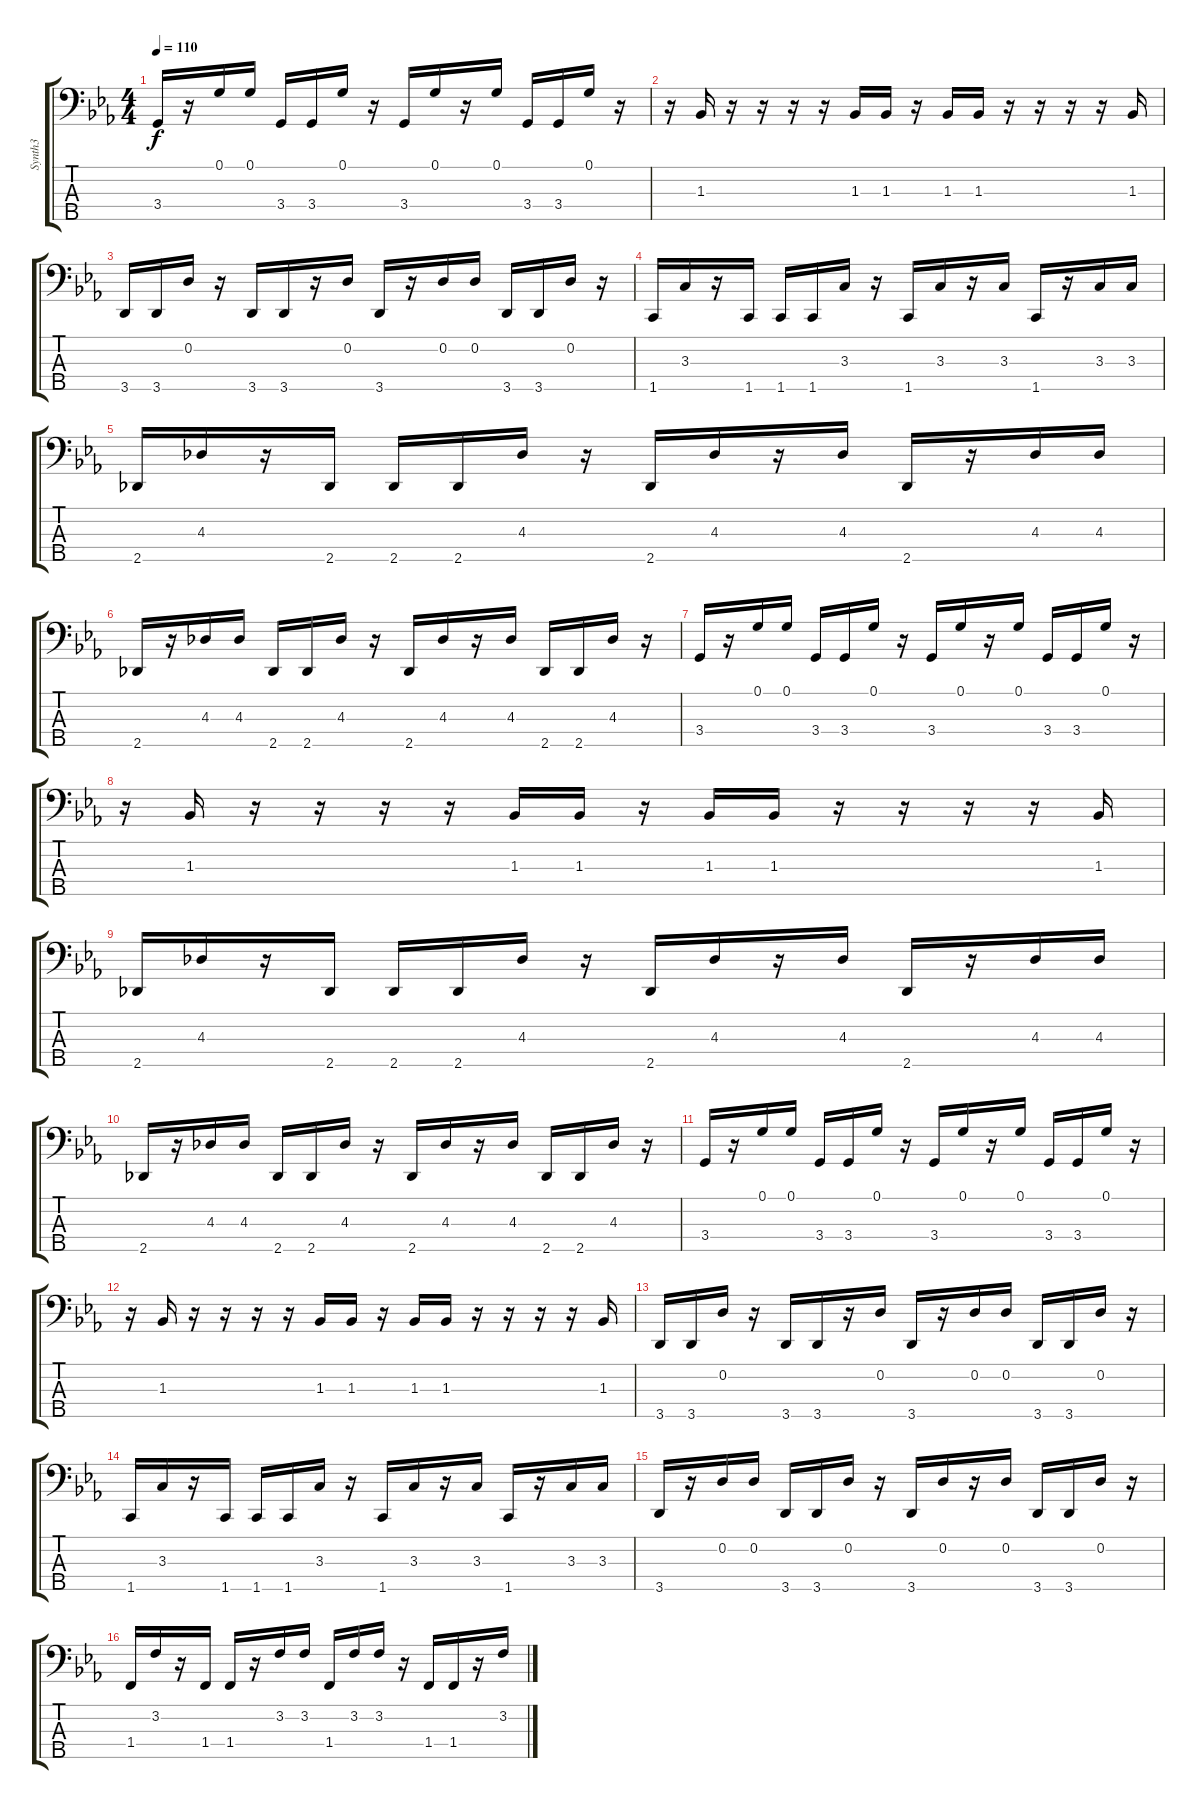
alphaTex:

\track ("Synth3" "Synth3") {instrument electricbassfinger}
\staff {score tabs}
\tuning (G2 D2 A1 E1 B0) {hide}
\ts (4 4)
\tempo 110
\clef f4
\ks eb
3.4.16{dy f} r.16 0.1.16 0.1.16 3.4.16 3.4.16 0.1.16 r.16 3.4.16 0.1.16 r.16 0.1.16 3.4.16 3.4.16 0.1.16 r.16 |
r.16 1.3.16 r.16 r.16 r.16 r.16 1.3.16 1.3.16 r.16 1.3.16 1.3.16 r.16 r.16 r.16 r.16 1.3.16 |
3.5.16 3.5.16 0.2.16 r.16 3.5.16 3.5.16 r.16 0.2.16 3.5.16 r.16 0.2.16 0.2.16 3.5.16 3.5.16 0.2.16 r.16 |
1.5.16 3.3.16 r.16 1.5.16 1.5.16 1.5.16 3.3.16 r.16 1.5.16 3.3.16 r.16 3.3.16 1.5.16 r.16 3.3.16 3.3.16 |
2.5.16 4.3.16 r.16 2.5.16 2.5.16 2.5.16 4.3.16 r.16 2.5.16 4.3.16 r.16 4.3.16 2.5.16 r.16 4.3.16 4.3.16 |
2.5.16 r.16 4.3.16 4.3.16 2.5.16 2.5.16 4.3.16 r.16 2.5.16 4.3.16 r.16 4.3.16 2.5.16 2.5.16 4.3.16 r.16 |
3.4.16 r.16 0.1.16 0.1.16 3.4.16 3.4.16 0.1.16 r.16 3.4.16 0.1.16 r.16 0.1.16 3.4.16 3.4.16 0.1.16 r.16 |
r.16 1.3.16 r.16 r.16 r.16 r.16 1.3.16 1.3.16 r.16 1.3.16 1.3.16 r.16 r.16 r.16 r.16 1.3.16 |
2.5.16 4.3.16 r.16 2.5.16 2.5.16 2.5.16 4.3.16 r.16 2.5.16 4.3.16 r.16 4.3.16 2.5.16 r.16 4.3.16 4.3.16 |
2.5.16 r.16 4.3.16 4.3.16 2.5.16 2.5.16 4.3.16 r.16 2.5.16 4.3.16 r.16 4.3.16 2.5.16 2.5.16 4.3.16 r.16 |
3.4.16 r.16 0.1.16 0.1.16 3.4.16 3.4.16 0.1.16 r.16 3.4.16 0.1.16 r.16 0.1.16 3.4.16 3.4.16 0.1.16 r.16 |
r.16 1.3.16 r.16 r.16 r.16 r.16 1.3.16 1.3.16 r.16 1.3.16 1.3.16 r.16 r.16 r.16 r.16 1.3.16 |
3.5.16 3.5.16 0.2.16 r.16 3.5.16 3.5.16 r.16 0.2.16 3.5.16 r.16 0.2.16 0.2.16 3.5.16 3.5.16 0.2.16 r.16 |
1.5.16 3.3.16 r.16 1.5.16 1.5.16 1.5.16 3.3.16 r.16 1.5.16 3.3.16 r.16 3.3.16 1.5.16 r.16 3.3.16 3.3.16 |
3.5.16 r.16 0.2.16 0.2.16 3.5.16 3.5.16 0.2.16 r.16 3.5.16 0.2.16 r.16 0.2.16 3.5.16 3.5.16 0.2.16 r.16 |
1.4.16 3.2.16 r.16 1.4.16 1.4.16 r.16 3.2.16 3.2.16 1.4.16 3.2.16 3.2.16 r.16 1.4.16 1.4.16 r.16 3.2.16
